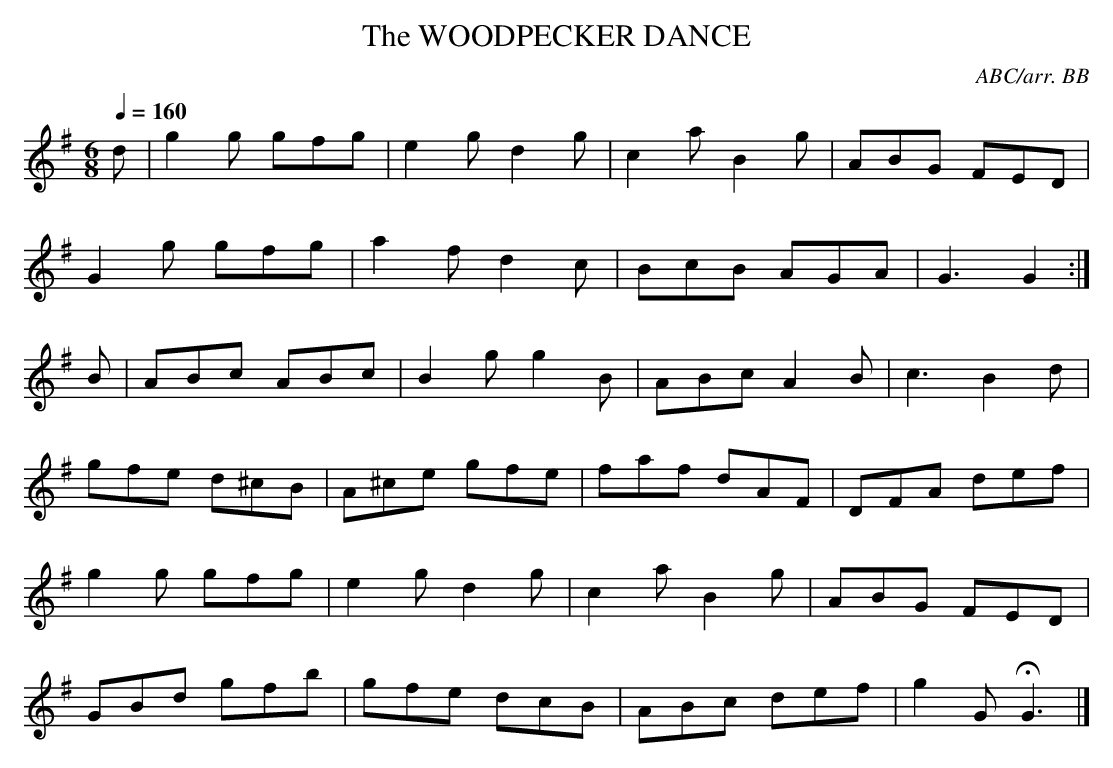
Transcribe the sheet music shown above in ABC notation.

X:1
T:WOODPECKER DANCE, The
C:ABC/arr. BB
L:1/8
M:6/8
Q:1/4=160
K:G
d|g2g gfg|e2g d2g|c2a B2g|ABG FED|
G2g gfg|a2f d2c|BcB AGA|G3 G2 :|
B|ABc ABc|B2g g2B|ABc A2B|c3 B2d|
gfe d^cB|A^ce gfe|faf dAF|DFA def|
g2g gfg|e2g d2g|c2a B2g|ABG FED|
GBd gfb|gfe dcB|ABc def|g2G HG3 |]
